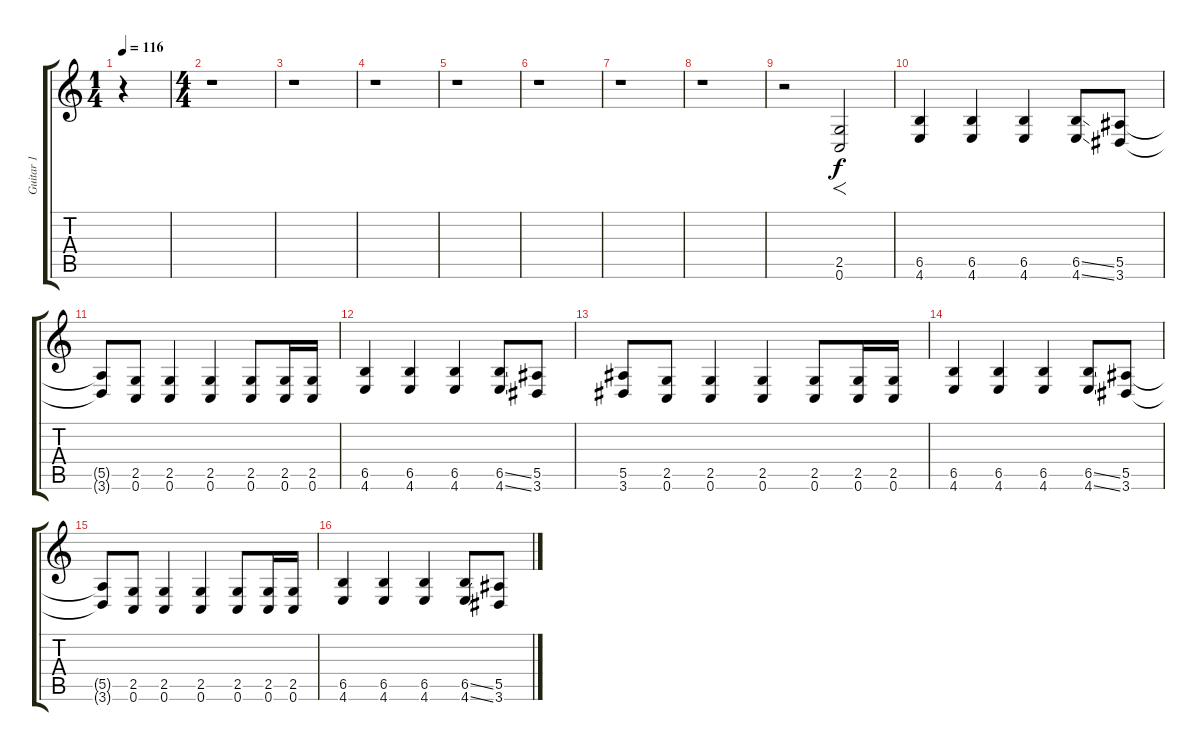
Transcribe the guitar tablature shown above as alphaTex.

\track ("Guitar 1" "Guitar 1") {instrument distortionguitar}
\staff {score tabs}
\tuning (C4 G3 Eb3 Bb2 F2 C2) {hide}
\ts (1 4)
\tempo 116
\clef g2
\ks c
r.4{dy f instrument distortionguitar} |
\ts (4 4)
r.1 |
r.1 |
r.1 |
r.1 |
r.1 |
r.1 |
r.1 |
r.2 (2.5 0.6).2{f} |
(6.5 4.6).4 (6.5 4.6).4 (6.5 4.6).4 (6.5{ss} 4.6{ss}).8 (5.5 3.6).8 |
(5.5{t} 3.6{t}).8 (2.5 0.6).8 (2.5 0.6).4 (2.5 0.6).4 (2.5 0.6).8 (2.5 0.6).16 (2.5 0.6).16 |
(6.5 4.6).4 (6.5 4.6).4 (6.5 4.6).4 (6.5{ss} 4.6{ss}).8 (5.5 3.6).8 |
(5.5 3.6).8 (2.5 0.6).8 (2.5 0.6).4 (2.5 0.6).4 (2.5 0.6).8 (2.5 0.6).16 (2.5 0.6).16 |
(6.5 4.6).4 (6.5 4.6).4 (6.5 4.6).4 (6.5{ss} 4.6{ss}).8 (5.5 3.6).8 |
(5.5{t} 3.6{t}).8 (2.5 0.6).8 (2.5 0.6).4 (2.5 0.6).4 (2.5 0.6).8 (2.5 0.6).16 (2.5 0.6).16 |
(6.5 4.6).4 (6.5 4.6).4 (6.5 4.6).4 (6.5{ss} 4.6{ss}).8 (5.5 3.6).8
